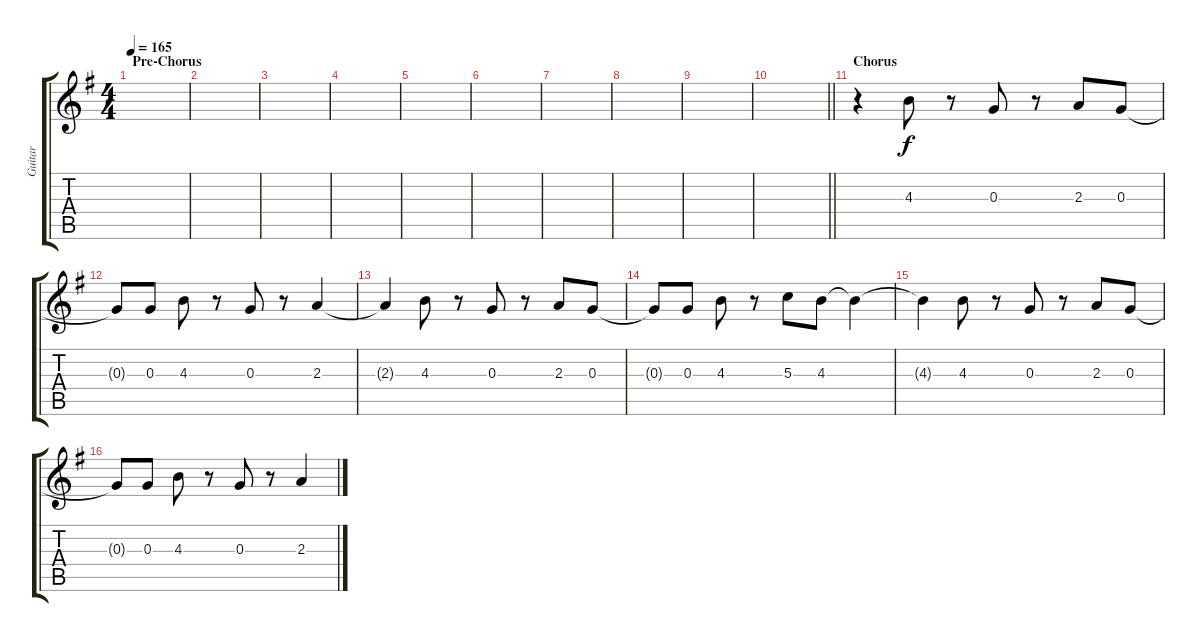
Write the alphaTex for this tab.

\track ("Guitar" "Guitar") {instrument overdrivenguitar}
\staff {score tabs}
\tuning (E4 B3 G3 D3 A2 E2) {hide}
\ts (4 4)
\section ("" "Pre-Chorus")
\tempo 165
\clef g2
\ks g
|
|
|
|
|
|
|
|
|
\barLineRight lightlight
|
\section ("" "Chorus")
r.4 4.3.8 r.8 0.3.8 r.8 2.3.8 0.3.8 |
0.3{t}.8 0.3.8 4.3.8 r.8 0.3.8 r.8 2.3.4 |
2.3{t}.4 4.3.8 r.8 0.3.8 r.8 2.3.8 0.3.8 |
0.3{t}.8 0.3.8 4.3.8 r.8 5.3.8 4.3.8 4.3{t}.4 |
4.3{t}.4 4.3.8 r.8 0.3.8 r.8 2.3.8 0.3.8 |
0.3{t}.8 0.3.8 4.3.8 r.8 0.3.8 r.8 2.3.4
